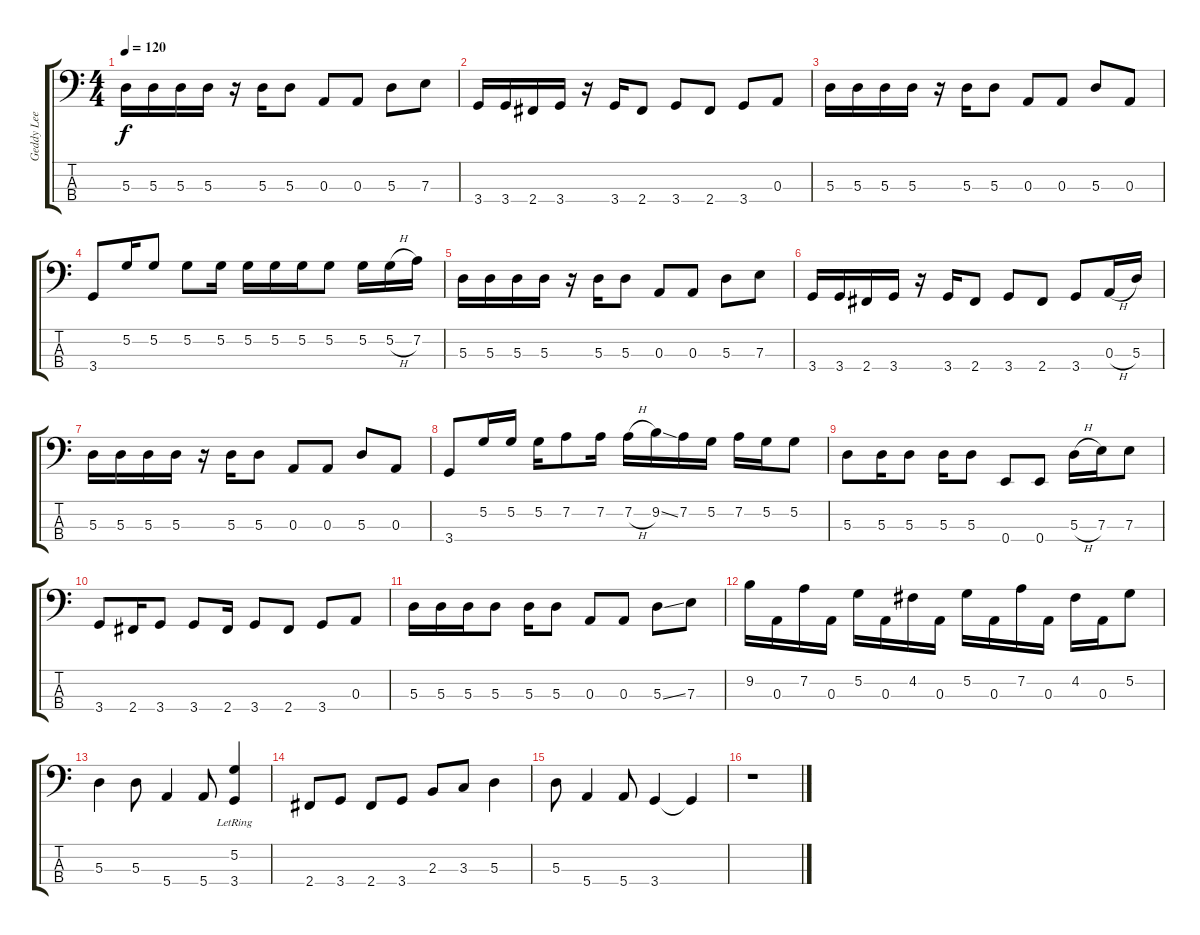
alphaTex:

\track ("Geddy Lee" "Geddy Lee") {instrument electricbassfinger}
\staff {score tabs}
\tuning (G2 D2 A1 E1) {hide}
\ts (4 4)
\tempo 120
\clef f4
\ks c
5.3.16{dy f} 5.3.16 5.3.16 5.3.16 r.16 5.3.16 5.3.8 0.3.8 0.3.8 5.3.8 7.3.8 |
3.4.16 3.4.16 2.4.16 3.4.16 r.16 3.4.16 2.4.8 3.4.8 2.4.8 3.4.8 0.3.8 |
5.3.16 5.3.16 5.3.16 5.3.16 r.16 5.3.16 5.3.8 0.3.8 0.3.8 5.3.8 0.3.8 |
3.4.8 5.2.16 5.2.8 5.2.8 5.2.16 5.2.16 5.2.16 5.2.16 5.2.8 5.2.16 5.2{h}.16 7.2.16 |
5.3.16 5.3.16 5.3.16 5.3.16 r.16 5.3.16 5.3.8 0.3.8 0.3.8 5.3.8 7.3.8 |
3.4.16 3.4.16 2.4.16 3.4.16 r.16 3.4.16 2.4.8 3.4.8 2.4.8 3.4.8 0.3{h}.16 5.3.16 |
5.3.16 5.3.16 5.3.16 5.3.16 r.16 5.3.16 5.3.8 0.3.8 0.3.8 5.3.8 0.3.8 |
3.4.8 5.2.16 5.2.16 5.2.16 7.2.8 7.2.16 7.2{h}.16 9.2{ss}.16 7.2.16 5.2.16 7.2.16 5.2.16 5.2.8 |
5.3.8 5.3.16 5.3.8 5.3.16 5.3.8 0.4.8 0.4.8 5.3{h}.16 7.3.16 7.3.8 |
3.4.8 2.4.16 3.4.8 3.4.8 2.4.16 3.4.8 2.4.8 3.4.8 0.3.8 |
5.3.16 5.3.16 5.3.16 5.3.8 5.3.16 5.3.8 0.3.8 0.3.8 5.3{ss}.8 7.3.8 |
9.2.16 0.3.16 7.2.16 0.3.16 5.2.16 0.3.16 4.2.16 0.3.16 5.2.16 0.3.16 7.2.16 0.3.16 4.2.16 0.3.16 5.2.8 |
5.3.4 5.3.8 5.4.4 5.4.8 (5.2 3.4{lr}).4 |
2.4.8 3.4.8 2.4.8 3.4.8 2.3.8 3.3.8 5.3.4 |
5.3.8 5.4.4 5.4.8 3.4.4 3.4{t}.4 |
r.1
